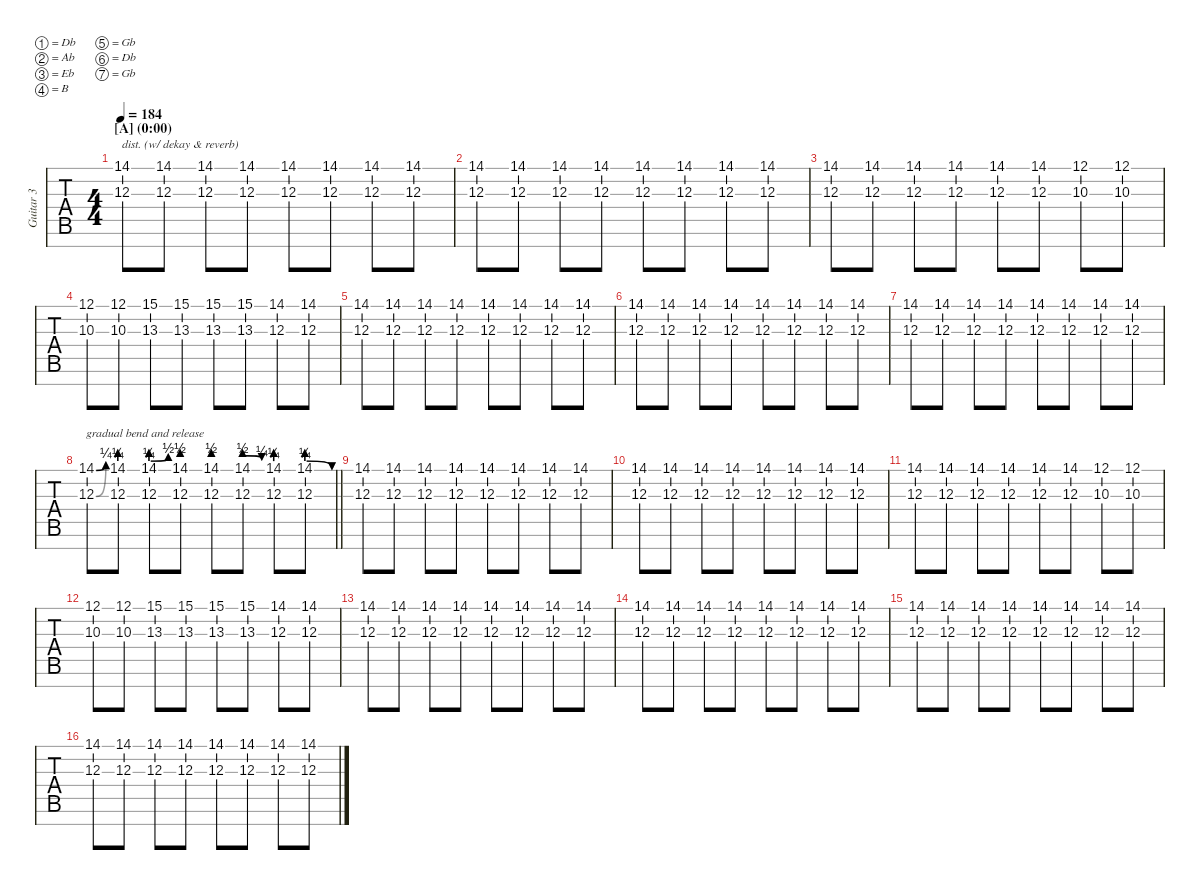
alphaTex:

\defaultSystemsLayout 2
\hideDynamics
\bracketExtendMode nobrackets
\multiTrackTrackNamePolicy allsystems
\firstSystemTrackNameMode fullname
\otherSystemsTrackNameMode fullname
\track ("Guitar 3" "Gtr. 3") {mute instrument overdrivenguitar}
\staff {tabs}
\tuning (Db4 Ab3 Eb3 B2 Gb2 Db2 Gb1)
\ts (4 4)
\section ("" "[A] (0:00)")
\tempo 184
\clef g2
\ks c
(12.3{acc #} 14.1{acc #}).8{txt "dist. (w/ dekay & reverb)" dy mf instrument overdrivenguitar} (12.3{acc #} 14.1{acc #}).8 (12.3{acc #} 14.1{acc #}).8 (12.3{acc #} 14.1{acc #}).8 (12.3{acc #} 14.1{acc #}).8 (12.3{acc #} 14.1{acc #}).8 (12.3{acc #} 14.1{acc #}).8 (12.3{acc #} 14.1{acc #}).8 |
(12.3{acc #} 14.1{acc #}).8 (12.3{acc #} 14.1{acc #}).8 (12.3{acc #} 14.1{acc #}).8 (12.3{acc #} 14.1{acc #}).8 (12.3{acc #} 14.1{acc #}).8 (12.3{acc #} 14.1{acc #}).8 (12.3{acc #} 14.1{acc #}).8 (12.3{acc #} 14.1{acc #}).8 |
(12.3{acc #} 14.1{acc #}).8 (12.3{acc #} 14.1{acc #}).8 (12.3{acc #} 14.1{acc #}).8 (12.3{acc #} 14.1{acc #}).8 (12.3{acc #} 14.1{acc #}).8 (12.3{acc #} 14.1{acc #}).8 (10.3{acc #} 12.1{acc #}).8 (10.3{acc #} 12.1{acc #}).8 |
(10.3{acc #} 12.1{acc #}).8 (10.3{acc #} 12.1{acc #}).8 (13.3 15.1).8 (13.3 15.1).8 (13.3 15.1).8 (13.3 15.1).8 (12.3{acc #} 14.1{acc #}).8 (12.3{acc #} 14.1{acc #}).8 |
(12.3{acc #} 14.1{acc #}).8 (12.3{acc #} 14.1{acc #}).8 (12.3{acc #} 14.1{acc #}).8 (12.3{acc #} 14.1{acc #}).8 (12.3{acc #} 14.1{acc #}).8 (12.3{acc #} 14.1{acc #}).8 (12.3{acc #} 14.1{acc #}).8 (12.3{acc #} 14.1{acc #}).8 |
(12.3{acc #} 14.1{acc #}).8 (12.3{acc #} 14.1{acc #}).8 (12.3{acc #} 14.1{acc #}).8 (12.3{acc #} 14.1{acc #}).8 (12.3{acc #} 14.1{acc #}).8 (12.3{acc #} 14.1{acc #}).8 (12.3{acc #} 14.1{acc #}).8 (12.3{acc #} 14.1{acc #}).8 |
(12.3{acc #} 14.1{acc #}).8 (12.3{acc #} 14.1{acc #}).8 (12.3{acc #} 14.1{acc #}).8 (12.3{acc #} 14.1{acc #}).8 (12.3{acc #} 14.1{acc #}).8 (12.3{acc #} 14.1{acc #}).8 (12.3{acc #} 14.1{acc #}).8 (12.3{acc #} 14.1{acc #}).8 |
\barLineRight lightlight
(12.3{be (bend 0 0 59.4 1) acc #} 14.1{be (bend 0 0 59.4 1) acc #}).8{txt "gradual bend and release"} (12.3{be (prebend 0 1 60 1) acc #} 14.1{be (prebend 0 1 60 1) acc #}).8 (12.3{be (prebendbend 0 1 59.4 2) acc #} 14.1{be (prebendbend 0 1 59.4 2) acc #}).8 (12.3{be (prebend 0 2 60 2)} 14.1{be (prebend 0 2 60 2)}).8 (12.3{be (prebend 0 2 60 2)} 14.1{be (prebend 0 2 60 2)}).8 (12.3{be (prebendrelease 0 2 60 1)} 14.1{be (prebendrelease 0 2 60 1)}).8 (12.3{be (prebend 0 1 60 1) acc #} 14.1{be (prebend 0 1 60 1) acc #}).8 (14.1{be (prebendrelease 0 1 59.4 0) acc #} 12.3{be (prebendrelease 0 1 59.4 0) acc #}).8 |
(12.3{acc #} 14.1{acc #}).8 (12.3{acc #} 14.1{acc #}).8 (12.3{acc #} 14.1{acc #}).8 (12.3{acc #} 14.1{acc #}).8 (12.3{acc #} 14.1{acc #}).8 (12.3{acc #} 14.1{acc #}).8 (12.3{acc #} 14.1{acc #}).8 (12.3{acc #} 14.1{acc #}).8 |
(12.3{acc #} 14.1{acc #}).8 (12.3{acc #} 14.1{acc #}).8 (12.3{acc #} 14.1{acc #}).8 (12.3{acc #} 14.1{acc #}).8 (12.3{acc #} 14.1{acc #}).8 (12.3{acc #} 14.1{acc #}).8 (12.3{acc #} 14.1{acc #}).8 (12.3{acc #} 14.1{acc #}).8 |
(12.3{acc #} 14.1{acc #}).8 (12.3{acc #} 14.1{acc #}).8 (12.3{acc #} 14.1{acc #}).8 (12.3{acc #} 14.1{acc #}).8 (12.3{acc #} 14.1{acc #}).8 (12.3{acc #} 14.1{acc #}).8 (10.3{acc #} 12.1{acc #}).8 (10.3{acc #} 12.1{acc #}).8 |
(10.3{acc #} 12.1{acc #}).8 (10.3{acc #} 12.1{acc #}).8 (13.3 15.1).8 (13.3 15.1).8 (13.3 15.1).8 (13.3 15.1).8 (12.3{acc #} 14.1{acc #}).8 (12.3{acc #} 14.1{acc #}).8 |
(12.3{acc #} 14.1{acc #}).8 (12.3{acc #} 14.1{acc #}).8 (12.3{acc #} 14.1{acc #}).8 (12.3{acc #} 14.1{acc #}).8 (12.3{acc #} 14.1{acc #}).8 (12.3{acc #} 14.1{acc #}).8 (12.3{acc #} 14.1{acc #}).8 (12.3{acc #} 14.1{acc #}).8 |
(12.3{acc #} 14.1{acc #}).8 (12.3{acc #} 14.1{acc #}).8 (12.3{acc #} 14.1{acc #}).8 (12.3{acc #} 14.1{acc #}).8 (12.3{acc #} 14.1{acc #}).8 (12.3{acc #} 14.1{acc #}).8 (12.3{acc #} 14.1{acc #}).8 (12.3{acc #} 14.1{acc #}).8 |
(12.3{acc #} 14.1{acc #}).8 (12.3{acc #} 14.1{acc #}).8 (12.3{acc #} 14.1{acc #}).8 (12.3{acc #} 14.1{acc #}).8 (12.3{acc #} 14.1{acc #}).8 (12.3{acc #} 14.1{acc #}).8 (12.3{acc #} 14.1{acc #}).8 (12.3{acc #} 14.1{acc #}).8 |
(12.3{acc #} 14.1{acc #}).8 (12.3{acc #} 14.1{acc #}).8 (12.3{acc #} 14.1{acc #}).8 (12.3{acc #} 14.1{acc #}).8 (12.3{acc #} 14.1{acc #}).8 (12.3{acc #} 14.1{acc #}).8 (12.3{acc #} 14.1{acc #}).8 (12.3{acc #} 14.1{acc #}).8
